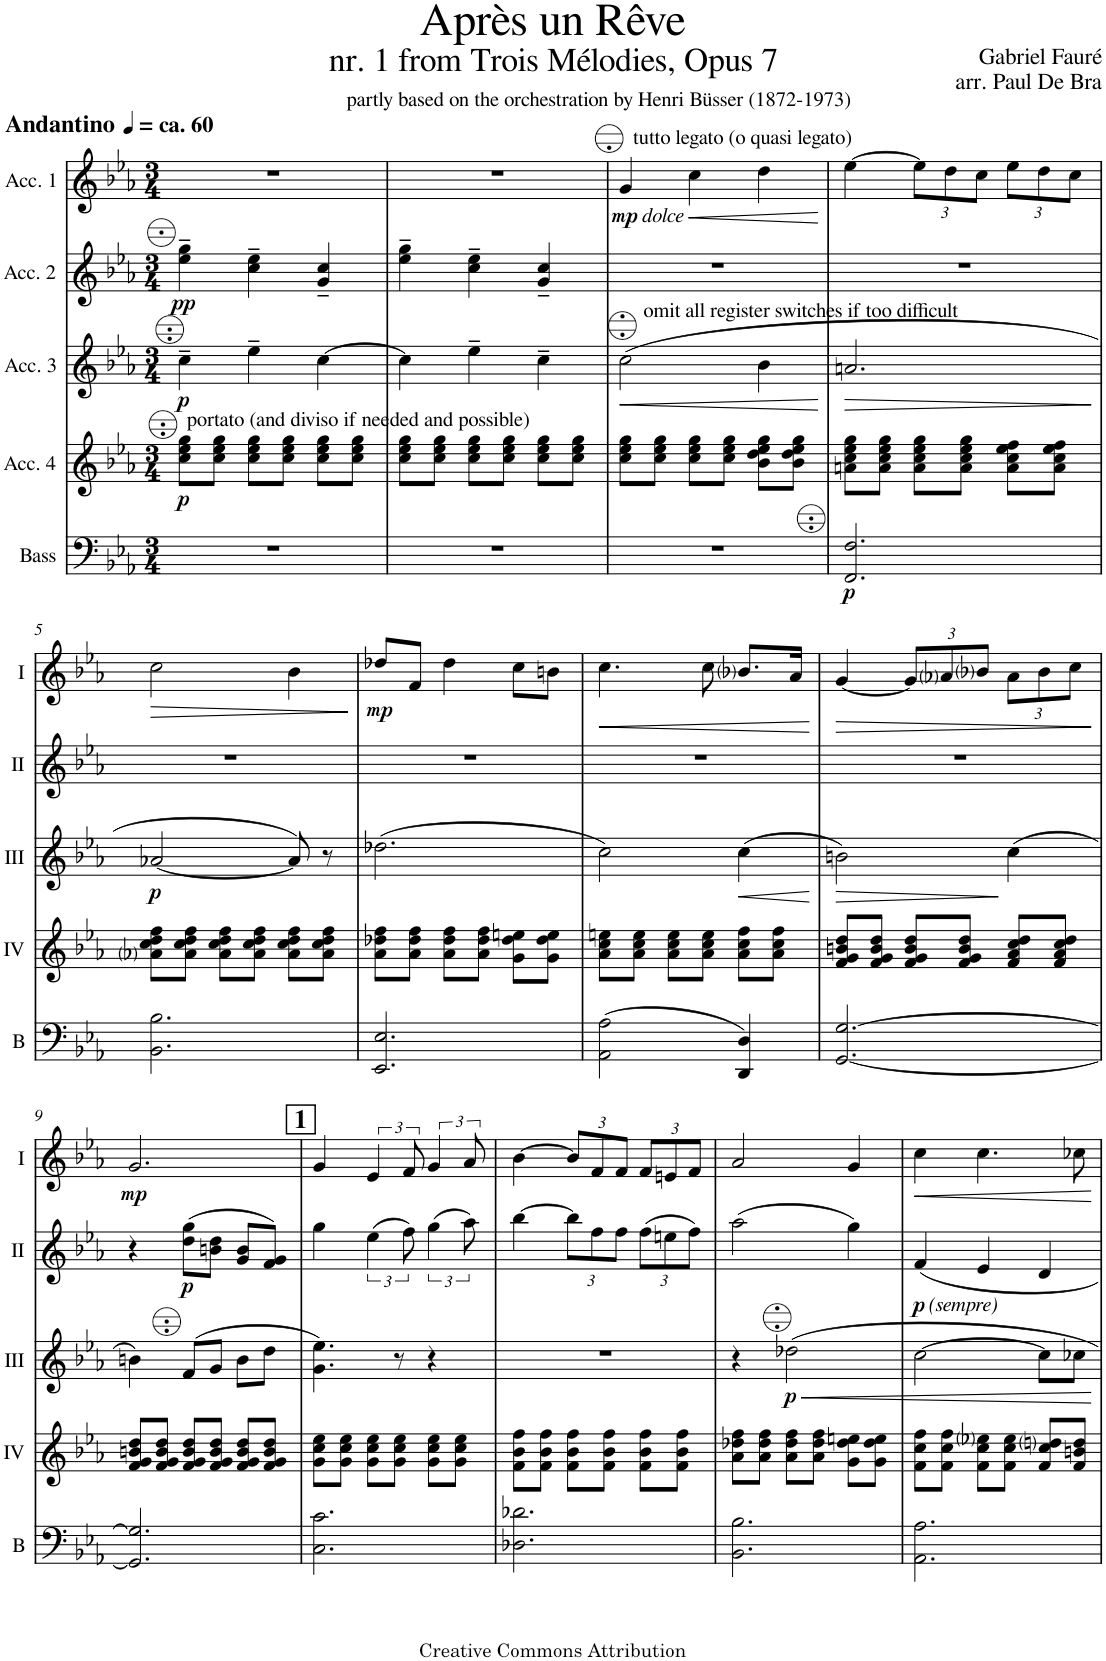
**kern	**dynam	**kern	**dynam	**kern	**dynam	**kern	**dynam	**kern	**dynam
*part5	*part5	*part4	*part4	*part3	*part3	*part2	*part2	*part1	*part1
*staff5	*staff5	*staff4	*staff4	*staff3	*staff3	*staff2	*staff2	*staff1	*staff1
*I"Bass	*	*I"Acc. 4	*	*I"Acc. 3	*	*I"Acc. 2	*	*I"Acc. 1	*
*I'B	*	*	*	*	*	*	*	*	*
*clefF4	*	*clefG2	*	*clefG2	*	*clefG2	*	*clefG2	*
*Trd7c12	*	*Trd7c12	*	*Trd7c12	*	*	*	*Trd7c12	*
*k[b-e-a-]	*	*k[b-e-a-]	*	*k[b-e-a-]	*	*k[b-e-a-]	*	*k[b-e-a-]	*
*M3/4	*	*M3/4	*	*M3/4	*	*M3/4	*	*M3/4	*
=1	=1	=1	=1	=1	=1	=1	=1	=1	=1
!	!	!	!	!	!	!	!	!LO:TX:a:B:t=ca. 60	!
!	!	!	!	!	!	!	!	!LO:TX:a:t=partly based on the orchestration by Henri Büsser (1872-1973)	!
!	!	!	!	!	!	!	!	!LO:TX:a:B:t=Andantino	!
!	!	!LO:TX:a:t=portato (and diviso if needed and possible)	!	!	!	!	!	!	!
!	!	!	!LO:DY:b	!	!LO:DY:b	!	!LO:DY:b	!	!
2.r	.	8cc\ 8ee-\ 8gg\L	p	4cc~\	p	4ee-\~ 4gg\~	pp	2.r	.
.	.	8cc\ 8ee-\ 8gg\J	.	.	.	.	.	.	.
.	.	8cc\ 8ee-\ 8gg\L	.	4ee-~\	.	4cc\~ 4ee-\~	.	.	.
.	.	8cc\ 8ee-\ 8gg\J	.	.	.	.	.	.	.
.	.	8cc\ 8ee-\ 8gg\L	.	[4cc\	.	4g/~ 4cc/~	.	.	.
.	.	8cc\ 8ee-\ 8gg\J	.	.	.	.	.	.	.
=2	=2	=2	=2	=2	=2	=2	=2	=2	=2
2.r	.	8cc\ 8ee-\ 8gg\L	.	4cc\]	.	4ee-\~ 4gg\~	.	2.r	.
.	.	8cc\ 8ee-\ 8gg\J	.	.	.	.	.	.	.
.	.	8cc\ 8ee-\ 8gg\L	.	4ee-~\	.	4cc\~ 4ee-\~	.	.	.
.	.	8cc\ 8ee-\ 8gg\J	.	.	.	.	.	.	.
.	.	8cc\ 8ee-\ 8gg\L	.	4cc~\	.	4g/~ 4cc/~	.	.	.
.	.	8cc\ 8ee-\ 8gg\J	.	.	.	.	.	.	.
=3	=3	=3	=3	=3	=3	=3	=3	=3	=3
!	!	!	!	!	!	!	!	!LO:TX:b:i:t=dolce	!
!	!	!	!	!	!	!	!	!LO:TX:a:t=tutto legato (o quasi legato)	!
!	!	!	!	!LO:TX:a:t=omit all register switches if too difficult	!	!	!	!	!
!	!	!	!	!	!LO:HP:b	!	!	!	!LO:HP:b
!	!	!	!	!	!	!	!	!	!LO:DY:n=1:b
2.r	.	8cc\ 8ee-\ 8gg\L	.	(2cc\	<	2.r	.	4g/	< mp
.	.	8cc\ 8ee-\ 8gg\J	.	.	.	.	.	.	.
.	.	8cc\ 8ee-\ 8gg\L	.	.	.	.	.	4cc\	.
.	.	8cc\ 8ee-\ 8gg\J	.	.	.	.	.	.	.
.	.	8b-\ 8dd\ 8ee-\ 8gg\L	.	4b-\	.	.	.	4dd\	.
.	.	8b-\ 8dd\ 8ee-\ 8gg\J	.	.	.	.	.	.	.
.	.	.	.	.	[	.	.	.	[
=4	=4	=4	=4	=4	=4	=4	=4	=4	=4
!	!LO:DY:b	!	!	!	!LO:HP:b	!	!	!	!
2.FF/ 2.F/	p	8an\ 8cc\ 8ee-\ 8gg\L	.	2.an/	>	2.r	.	[4ee-\	.
.	.	8a\ 8cc\ 8ee-\ 8gg\J	.	.	.	.	.	.	.
*	*	*	*	*	*	*	*	*Xbrackettup	*
.	.	8a\ 8cc\ 8ee-\ 8gg\L	.	.	.	.	.	12ee-\L]	.
.	.	.	.	.	.	.	.	12dd\	.
.	.	8a\ 8cc\ 8ee-\ 8gg\J	.	.	.	.	.	.	.
.	.	.	.	.	.	.	.	12cc\J	.
.	.	8a\ 8cc\ 8ee-\ 8ff\L	.	.	.	.	.	12ee-\L	.
.	.	.	.	.	.	.	.	12dd\	.
.	.	8a\ 8cc\ 8ee-\ 8ff\J	.	.	.	.	.	.	.
.	.	.	.	.	.	.	.	12cc\J	.
.	.	.	.	.	]	.	.	.	.
!!LO:LB:g=z
=5	=5	=5	=5	=5	=5	=5	=5	=5	=5
!	!	!	!	!	!LO:DY:b	!	!	!	!LO:HP:b
2.BB-\ 2.B-\	.	8a-i\ 8cc\ 8dd\ 8ff\L	.	[2a-X/	p	2.r	.	2cc\	>
.	.	8a-\ 8cc\ 8dd\ 8ff\J	.	.	.	.	.	.	.
.	.	8a-\ 8cc\ 8dd\ 8ff\L	.	.	.	.	.	.	.
.	.	8a-\ 8cc\ 8dd\ 8ff\J	.	.	.	.	.	.	.
.	.	8a-\ 8cc\ 8dd\ 8ff\L	.	8a-/])	.	.	.	4b-\	.
.	.	8a-\ 8cc\ 8dd\ 8ff\J	.	8r	.	.	.	.	.
.	.	.	.	.	.	.	.	.	]
=6	=6	=6	=6	=6	=6	=6	=6	=6	=6
!	!	!	!	!	!	!	!	!	!LO:DY:b
2.EE-/ 2.E-/	.	8a-\ 8dd-X\ 8ff\L	.	(2.dd-X\	.	2.r	.	8dd-X/L	mp
.	.	8a-\ 8dd-\ 8ff\J	.	.	.	.	.	8f/J	.
.	.	8a-\ 8dd-\ 8ff\L	.	.	.	.	.	4dd-\	.
.	.	8a-\ 8dd-\ 8ff\J	.	.	.	.	.	.	.
.	.	8g\ 8dd-\ 8een\L	.	.	.	.	.	8cc\L	.
.	.	8g\ 8dd-\ 8ee\J	.	.	.	.	.	8bn\J	.
=7	=7	=7	=7	=7	=7	=7	=7	=7	=7
!	!	!	!	!	!	!	!	!	!LO:HP:b
(2AA-\ 2A-\	.	8a-\ 8cc\ 8een\L	.	2cc\)	.	2.r	.	4.cc\	<
.	.	8a-\ 8cc\ 8ee\J	.	.	.	.	.	.	.
.	.	8a-\ 8cc\ 8ee\L	.	.	.	.	.	.	.
.	.	8a-\ 8cc\ 8ee\J	.	.	.	.	.	8cc\	.
!	!	!	!	!	!LO:HP:b	!	!	!	!
4DD/ 4D/)	.	8a-\ 8cc\ 8ff\L	.	(4cc\	<	.	.	8.b-i/L	.
.	.	8a-\ 8cc\ 8ff\J	.	.	.	.	.	.	.
.	.	.	.	.	.	.	.	16a-/Jk	.
.	.	.	.	.	[	.	.	.	[
=8	=8	=8	=8	=8	=8	=8	=8	=8	=8
!	!	!	!	!	!LO:HP:b	!	!	!	!LO:HP:b
[2.GG/ [2.G/	.	8f/ 8g/ 8bn/ 8dd/L	.	2bn\)	>	2.r	.	[4g/	>
.	.	8f/ 8g/ 8b/ 8dd/J	.	.	.	.	.	.	.
.	.	8f/ 8g/ 8b/ 8dd/L	.	.	.	.	.	12g/L]	.
.	.	.	.	.	.	.	.	12a-i/	.
.	.	8f/ 8g/ 8b/ 8dd/J	.	.	.	.	.	.	.
.	.	.	.	.	.	.	.	12b-i/J	.
.	.	8f/ 8a-/ 8cc/ 8dd/L	.	(4cc\	]	.	.	12a-\L	.
.	.	.	.	.	.	.	.	12b-\	.
.	.	8f/ 8a-/ 8cc/ 8dd/J	.	.	.	.	.	.	.
.	.	.	.	.	.	.	.	12cc\J	.
.	.	.	.	.	.	.	.	.	]
!!LO:LB:g=z
=9	=9	=9	=9	=9	=9	=9	=9	=9	=9
!	!	!	!	!	!	!	!	!	!LO:DY:b
2.GG/] 2.G/]	.	8f/ 8g/ 8bn/ 8dd/L	.	4bn\)	.	4r	.	2.g/	mp
.	.	8f/ 8g/ 8b/ 8dd/J	.	.	.	.	.	.	.
!	!	!	!	!	!	!	!LO:DY:b	!	!
.	.	8f/ 8g/ 8b/ 8dd/L	.	(8f/L	.	(8dd\ 8gg\L	p	.	.
.	.	8f/ 8g/ 8b/ 8dd/J	.	8g/J	.	8bn\ 8dd\J	.	.	.
.	.	8f/ 8g/ 8b/ 8dd/L	.	8b\L	.	8g/ 8b/L	.	.	.
.	.	8f/ 8g/ 8b/ 8dd/J	.	8dd\J	.	8f/ 8g/J)	.	.	.
!!LO:REH:place=s1:a:B:cj:fs=14:t=1
=10	=10	=10	=10	=10	=10	=10	=10	=10	=10
2.C\ 2.c\	.	8g\ 8cc\ 8ee-\L	.	4.g\ 4.ee-\)	.	4gg\	.	4g/	.
.	.	8g\ 8cc\ 8ee-\J	.	.	.	.	.	.	.
*	*	*	*	*	*	*	*	*brackettup	*
.	.	8g\ 8cc\ 8ee-\L	.	.	.	(6ee-\	.	6e-/	.
.	.	8g\ 8cc\ 8ee-\J	.	8r	.	.	.	.	.
.	.	.	.	.	.	12ff\)	.	12f/	.
.	.	8g\ 8cc\ 8ee-\L	.	4r	.	(6gg\	.	6g/	.
.	.	8g\ 8cc\ 8ee-\J	.	.	.	.	.	.	.
.	.	.	.	.	.	12aa-\)	.	12a-/	.
=11	=11	=11	=11	=11	=11	=11	=11	=11	=11
2.D-X\ 2.d-X\	.	8f\ 8b-\ 8ff\L	.	2.r	.	[4bb-\	.	[4b-\	.
.	.	8f\ 8b-\ 8ff\J	.	.	.	.	.	.	.
*	*	*	*	*	*	*Xbrackettup	*	*Xbrackettup	*
.	.	8f\ 8b-\ 8ff\L	.	.	.	12bb-\L]	.	12b-/L]	.
.	.	.	.	.	.	12ff\	.	12f/	.
.	.	8f\ 8b-\ 8ff\J	.	.	.	.	.	.	.
.	.	.	.	.	.	12ff\J	.	12f/J	.
.	.	8f\ 8b-\ 8ff\L	.	.	.	(12ff\L	.	12f/L	.
.	.	.	.	.	.	12een\	.	12en/	.
.	.	8f\ 8b-\ 8ff\J	.	.	.	.	.	.	.
.	.	.	.	.	.	12ff\J)	.	12f/J	.
=12	=12	=12	=12	=12	=12	=12	=12	=12	=12
2.BB-\ 2.B-\	.	8a-\ 8dd-X\ 8ff\L	.	4r	.	(2aa-\	.	2a-/	.
.	.	8a-\ 8dd-\ 8ff\J	.	.	.	.	.	.	.
!	!	!	!	!	!LO:HP:b	!	!	!	!
!	!	!	!	!	!LO:DY:n=1:b	!	!	!	!
.	.	8a-\ 8dd-\ 8ff\L	.	2dd-X\	< p	.	.	.	.
.	.	8a-\ 8dd-\ 8ff\J	.	.	.	.	.	.	.
.	.	8g\ 8dd-\ 8een\L	.	.	.	4gg\)	.	4g/	.
.	.	8g\ 8dd-\ 8ee\J	.	.	.	.	.	.	.
=13	=13	=13	=13	=13	=13	=13	=13	=13	=13
!	!	!	!	!	!	!LO:TX:b:i:t=(sempre)	!	!	!
!	!	!	!	!	!	!	!LO:DY:b	!	!LO:HP:b
2.AA-\ 2.A-\	.	8f\ 8cc\ 8ff\L	.	[2cc\	.	4f/	p	4cc\	<
.	.	8f\ 8cc\ 8ff\J	.	.	.	.	.	.	.
.	.	8f\ 8cc\ 8ee-i\L	.	.	.	4e-/	.	4.cc\	.
.	.	8f\ 8cc\ 8ee-\J	.	.	.	.	.	.	.
.	.	8f/ 8cc/ 8ddni/L	.	8cc\L]	.	4d/	.	.	.
.	.	8f/ 8bn/ 8dd/J	.	8cc-X\J	.	.	.	8cc-X\	.
.	.	.	.	.	[	.	.	.	[
=	=	=	=	=	=	=	=	=	=
*-	*-	*-	*-	*-	*-	*-	*-	*-	*-
